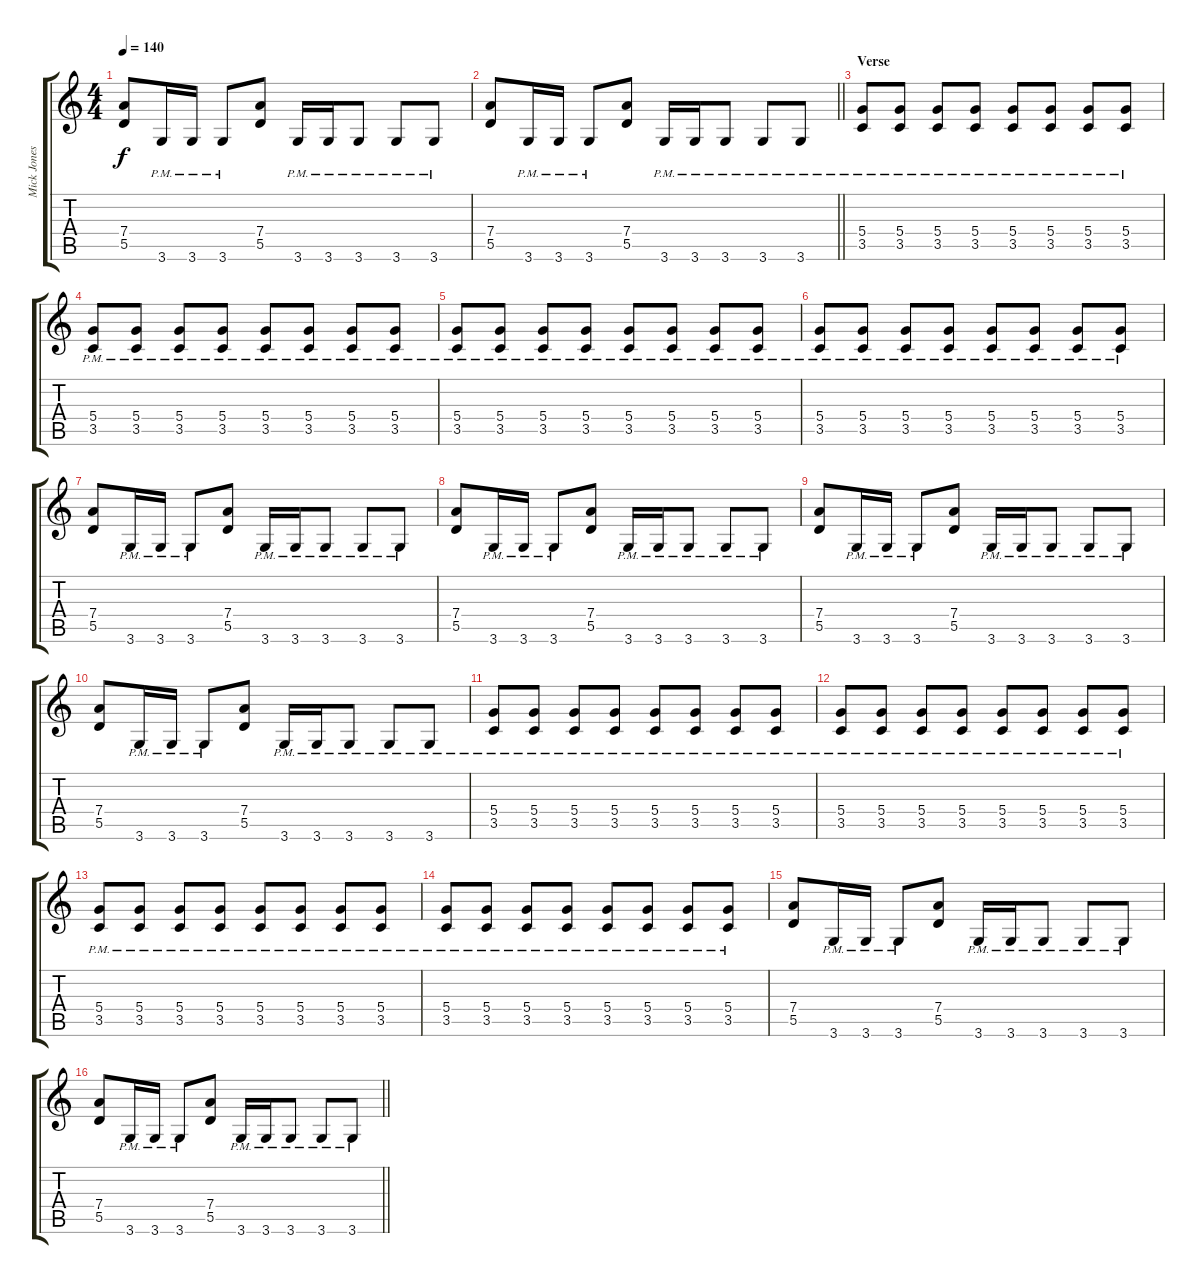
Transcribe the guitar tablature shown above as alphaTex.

\track ("Mick Jones (Gtr.II)" "Mick Jones") {instrument distortionguitar}
\staff {score tabs}
\tuning (E4 B3 G3 D3 A2 E2) {hide}
\ts (4 4)
\tempo 140
\clef g2
\ks c
(7.4 5.5).8{dy f} 3.6{pm}.16 3.6{pm}.16 3.6{pm}.8 (7.4 5.5).8 3.6{pm}.16 3.6{pm}.16 3.6{pm}.8 3.6{pm}.8 3.6{pm}.8 |
\barLineRight lightlight
(7.4 5.5).8 3.6{pm}.16 3.6{pm}.16 3.6{pm}.8 (7.4 5.5).8 3.6{pm}.16 3.6{pm}.16 3.6{pm}.8 3.6{pm}.8 3.6{pm}.8 |
\section ("" "Verse")
(5.4{pm} 3.5{pm}).8 (5.4{pm} 3.5{pm}).8 (5.4{pm} 3.5{pm}).8 (5.4{pm} 3.5{pm}).8 (5.4{pm} 3.5{pm}).8 (5.4{pm} 3.5{pm}).8 (5.4{pm} 3.5{pm}).8 (5.4{pm} 3.5{pm}).8 |
(5.4{pm} 3.5{pm}).8 (5.4{pm} 3.5{pm}).8 (5.4{pm} 3.5{pm}).8 (5.4{pm} 3.5{pm}).8 (5.4{pm} 3.5{pm}).8 (5.4{pm} 3.5{pm}).8 (5.4{pm} 3.5{pm}).8 (5.4{pm} 3.5{pm}).8 |
(5.4{pm} 3.5{pm}).8 (5.4{pm} 3.5{pm}).8 (5.4{pm} 3.5{pm}).8 (5.4{pm} 3.5{pm}).8 (5.4{pm} 3.5{pm}).8 (5.4{pm} 3.5{pm}).8 (5.4{pm} 3.5{pm}).8 (5.4{pm} 3.5{pm}).8 |
(5.4{pm} 3.5{pm}).8 (5.4{pm} 3.5{pm}).8 (5.4{pm} 3.5{pm}).8 (5.4{pm} 3.5{pm}).8 (5.4{pm} 3.5{pm}).8 (5.4{pm} 3.5{pm}).8 (5.4{pm} 3.5{pm}).8 (5.4{pm} 3.5{pm}).8 |
(7.4 5.5).8 3.6{pm}.16 3.6{pm}.16 3.6{pm}.8 (7.4 5.5).8 3.6{pm}.16 3.6{pm}.16 3.6{pm}.8 3.6{pm}.8 3.6{pm}.8 |
(7.4 5.5).8 3.6{pm}.16 3.6{pm}.16 3.6{pm}.8 (7.4 5.5).8 3.6{pm}.16 3.6{pm}.16 3.6{pm}.8 3.6{pm}.8 3.6{pm}.8 |
(7.4 5.5).8 3.6{pm}.16 3.6{pm}.16 3.6{pm}.8 (7.4 5.5).8 3.6{pm}.16 3.6{pm}.16 3.6{pm}.8 3.6{pm}.8 3.6{pm}.8 |
(7.4 5.5).8 3.6{pm}.16 3.6{pm}.16 3.6{pm}.8 (7.4 5.5).8 3.6{pm}.16 3.6{pm}.16 3.6{pm}.8 3.6{pm}.8 3.6{pm}.8 |
(5.4{pm} 3.5{pm}).8 (5.4{pm} 3.5{pm}).8 (5.4{pm} 3.5{pm}).8 (5.4{pm} 3.5{pm}).8 (5.4{pm} 3.5{pm}).8 (5.4{pm} 3.5{pm}).8 (5.4{pm} 3.5{pm}).8 (5.4{pm} 3.5{pm}).8 |
(5.4{pm} 3.5{pm}).8 (5.4{pm} 3.5{pm}).8 (5.4{pm} 3.5{pm}).8 (5.4{pm} 3.5{pm}).8 (5.4{pm} 3.5{pm}).8 (5.4{pm} 3.5{pm}).8 (5.4{pm} 3.5{pm}).8 (5.4{pm} 3.5{pm}).8 |
(5.4{pm} 3.5{pm}).8 (5.4{pm} 3.5{pm}).8 (5.4{pm} 3.5{pm}).8 (5.4{pm} 3.5{pm}).8 (5.4{pm} 3.5{pm}).8 (5.4{pm} 3.5{pm}).8 (5.4{pm} 3.5{pm}).8 (5.4{pm} 3.5{pm}).8 |
(5.4{pm} 3.5{pm}).8 (5.4{pm} 3.5{pm}).8 (5.4{pm} 3.5{pm}).8 (5.4{pm} 3.5{pm}).8 (5.4{pm} 3.5{pm}).8 (5.4{pm} 3.5{pm}).8 (5.4{pm} 3.5{pm}).8 (5.4{pm} 3.5{pm}).8 |
(7.4 5.5).8 3.6{pm}.16 3.6{pm}.16 3.6{pm}.8 (7.4 5.5).8 3.6{pm}.16 3.6{pm}.16 3.6{pm}.8 3.6{pm}.8 3.6{pm}.8 |
\barLineRight lightlight
(7.4 5.5).8 3.6{pm}.16 3.6{pm}.16 3.6{pm}.8 (7.4 5.5).8 3.6{pm}.16 3.6{pm}.16 3.6{pm}.8 3.6{pm}.8 3.6{pm}.8
